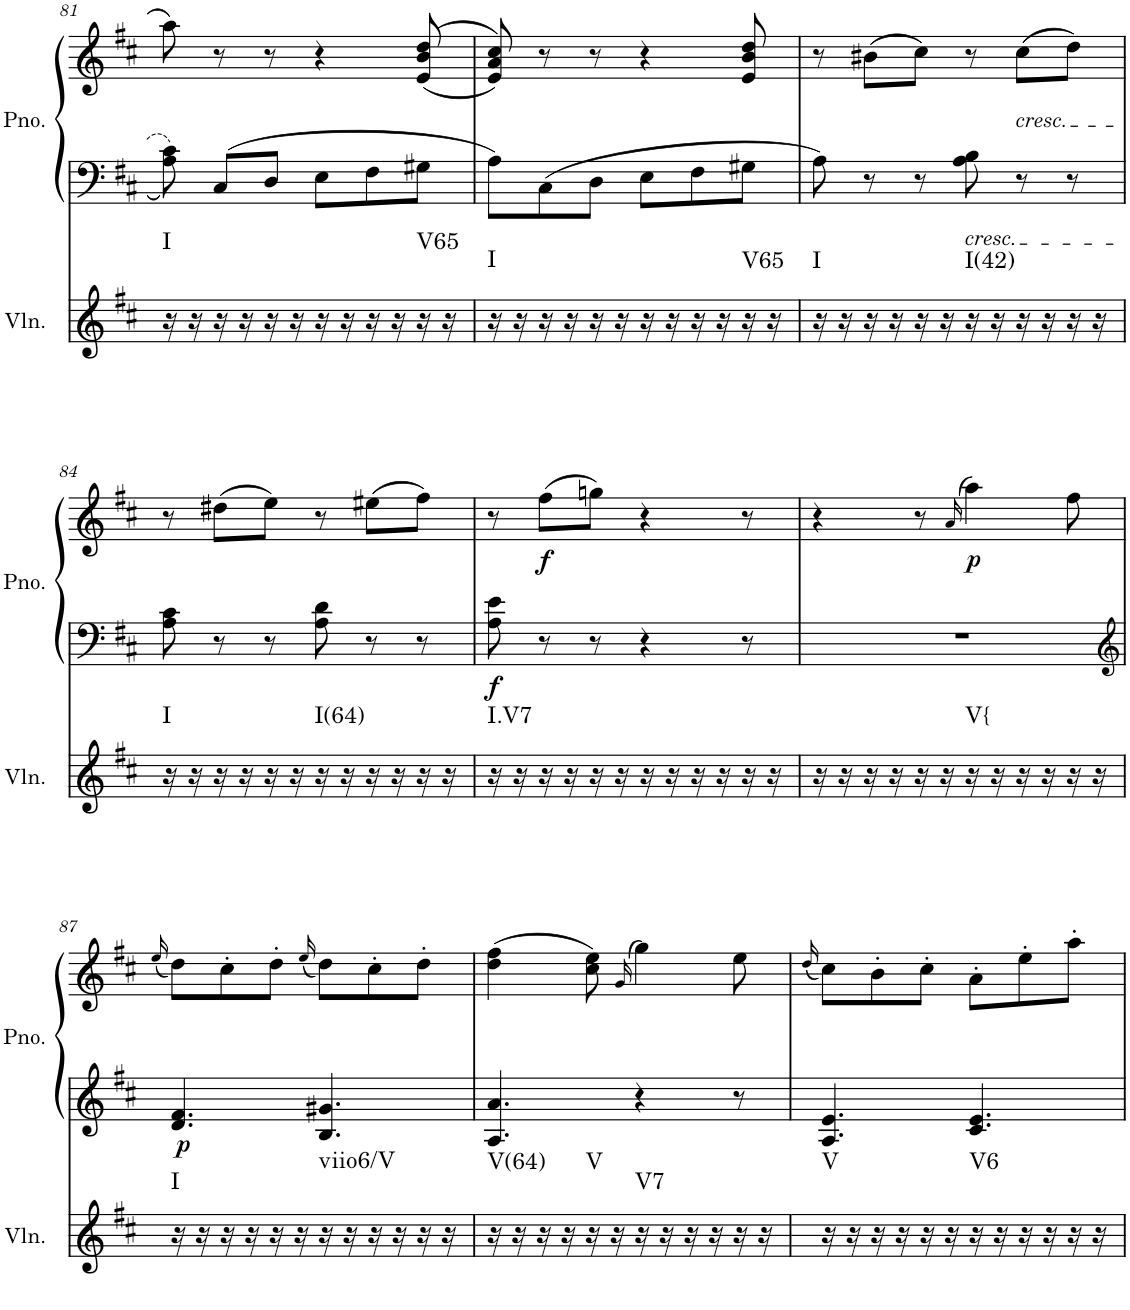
**kern	**harte	**kern	**kern	**dynam
*part2	*part2	*part1	*part1	*part1
*staff3	*	*staff2	*staff1	*staff1/2
*I"Violin	*	*I"Piano, Piano right	*	*
*I'Vln.	*	*I'Pno.	*	*
!!LO:PB:g=z
*clefG2	*	*clefF4	*clefG2	*
*k[f#c#]	*	*k[f#c#]	*k[f#c#]	*
*M6/8	*	*M6/8	*M6/8	*
=81	=81	=81	=81	=81
!	!LO:H:kt=I	!	!	!
16r	N	8A\ 8c#\	8aa\	.
16r	.	.	.	.
16r	.	8C#/L	8r	.
16r	.	.	.	.
16r	.	8D/J	8r	.
16r	.	.	.	.
16r	.	8E\L	4r	.
16r	.	.	.	.
16r	.	8F#\	.	.
16r	.	.	.	.
!	!LO:H:kt=V65	!	!	!
16r	N	8G#X\J	(>(8e/ 8b/ 8dd/	.
16r	.	.	.	.
=82	=82	=82	=82	=82
!	!LO:H:kt=I	!	!	!
16r	N	8A\L	8e/ 8a/ 8cc#/))	.
16r	.	.	.	.
16r	.	8C#\	8r	.
16r	.	.	.	.
16r	.	8D\J	8r	.
16r	.	.	.	.
16r	.	8E\L	4r	.
16r	.	.	.	.
16r	.	8F#\	.	.
16r	.	.	.	.
!	!LO:H:kt=V65	!	!	!
16r	N	8G#X\J	8e/ 8b/ 8dd/	.
16r	.	.	.	.
=83	=83	=83	=83	=83
!	!LO:H:kt=I	!	!	!
16r	N	8A\	8r	.
16r	.	.	.	.
16r	.	8r	(8b#X\L	.
16r	.	.	.	.
16r	.	8r	8cc#\J)	.
16r	.	.	.	.
!	!LO:H:kt=I(42)	!LO:TX:b:i:t=cresc.	!	!
16r	N	8A\ 8B\	8r	.
16r	.	.	.	.
!	!	!	!LO:TX:b:i:t=cresc.	!
16r	.	8r	(8cc#\L	.
16r	.	.	.	.
16r	.	8r	8dd\J)	.
16r	.	.	.	.
!!LO:LB:g=z
=84	=84	=84	=84	=84
!	!LO:H:kt=I	!	!	!
16r	N	8A\ 8c#\	8r	.
16r	.	.	.	.
16r	.	8r	(8dd#X\L	.
16r	.	.	.	.
16r	.	8r	8ee\J)	.
16r	.	.	.	.
!	!LO:H:kt=I(64)	!	!	!
16r	N	8A\ 8d\	8r	.
16r	.	.	.	.
16r	.	8r	(8ee#X\L	.
16r	.	.	.	.
16r	.	8r	8ff#\J)	.
16r	.	.	.	.
=85	=85	=85	=85	=85
!	!LO:H:kt=I.V7	!	!	!LO:DY:b=2
16r	N	8A\ 8e\	8r	f
16r	.	.	.	.
!	!	!	!	!LO:DY:b
16r	.	8r	(8ff#\L	f
16r	.	.	.	.
16r	.	8r	8ggn\J)	.
16r	.	.	.	.
16r	.	4r	4r	.
16r	.	.	.	.
16r	.	.	.	.
16r	.	.	.	.
16r	.	8r	8r	.
16r	.	.	.	.
=86	=86	=86	=86	=86
16r	.	2.r	4r	.
16r	.	.	.	.
16r	.	.	.	.
16r	.	.	.	.
16r	.	.	8r	.
16r	.	.	.	.
.	.	.	(>16qa/	.
!	!LO:H:kt=V{	!	!	!LO:DY:b
16r	N	.	4aa\)	p
16r	.	.	.	.
16r	.	.	.	.
16r	.	.	.	.
16r	.	.	8ff#\	.
16r	.	.	.	.
!!LO:LB:g=z
=87	=87	=87	=87	=87
*	*	*clefG2	*	*
.	.	.	(16qee/	.
!	!LO:H:kt=I	!	!	!LO:DY:b=2
16r	N	4.d/ 4.f#/	8dd\L)	p
16r	.	.	.	.
16r	.	.	8cc#'\	.
16r	.	.	.	.
16r	.	.	8dd'\J	.
16r	.	.	.	.
.	.	.	(16qee/	.
!	!LO:H:kt=viio6/V	!	!	!
16r	N	4.B/ 4.g#X/	8dd\L)	.
16r	.	.	.	.
16r	.	.	8cc#'\	.
16r	.	.	.	.
16r	.	.	8dd'\J	.
16r	.	.	.	.
=88	=88	=88	=88	=88
!	!LO:H:kt=V(64)	!	!	!
16r	N	4.A/ 4.a/	(4dd\ 4ff#\	.
16r	.	.	.	.
16r	.	.	.	.
16r	.	.	.	.
!	!LO:H:kt=V	!	!	!
16r	N	.	8cc#\ 8ee\)	.
16r	.	.	.	.
.	.	.	(>16qg/	.
!	!LO:H:kt=V7	!	!	!
16r	N	4r	4gg\)	.
16r	.	.	.	.
16r	.	.	.	.
16r	.	.	.	.
16r	.	8r	8ee\	.
16r	.	.	.	.
=89	=89	=89	=89	=89
.	.	.	(16qdd/	.
!	!LO:H:kt=V	!	!	!
16r	N	4.A/ 4.e/	8cc#\L)	.
16r	.	.	.	.
16r	.	.	8b'\	.
16r	.	.	.	.
16r	.	.	8cc#'\J	.
16r	.	.	.	.
!	!LO:H:kt=V6	!	!	!
16r	N	4.c#/ 4.e/	8a'\L	.
16r	.	.	.	.
16r	.	.	8ee'\	.
16r	.	.	.	.
16r	.	.	8aa'\J	.
16r	.	.	.	.
=	=	=	=	=
*-	*-	*-	*-	*-
